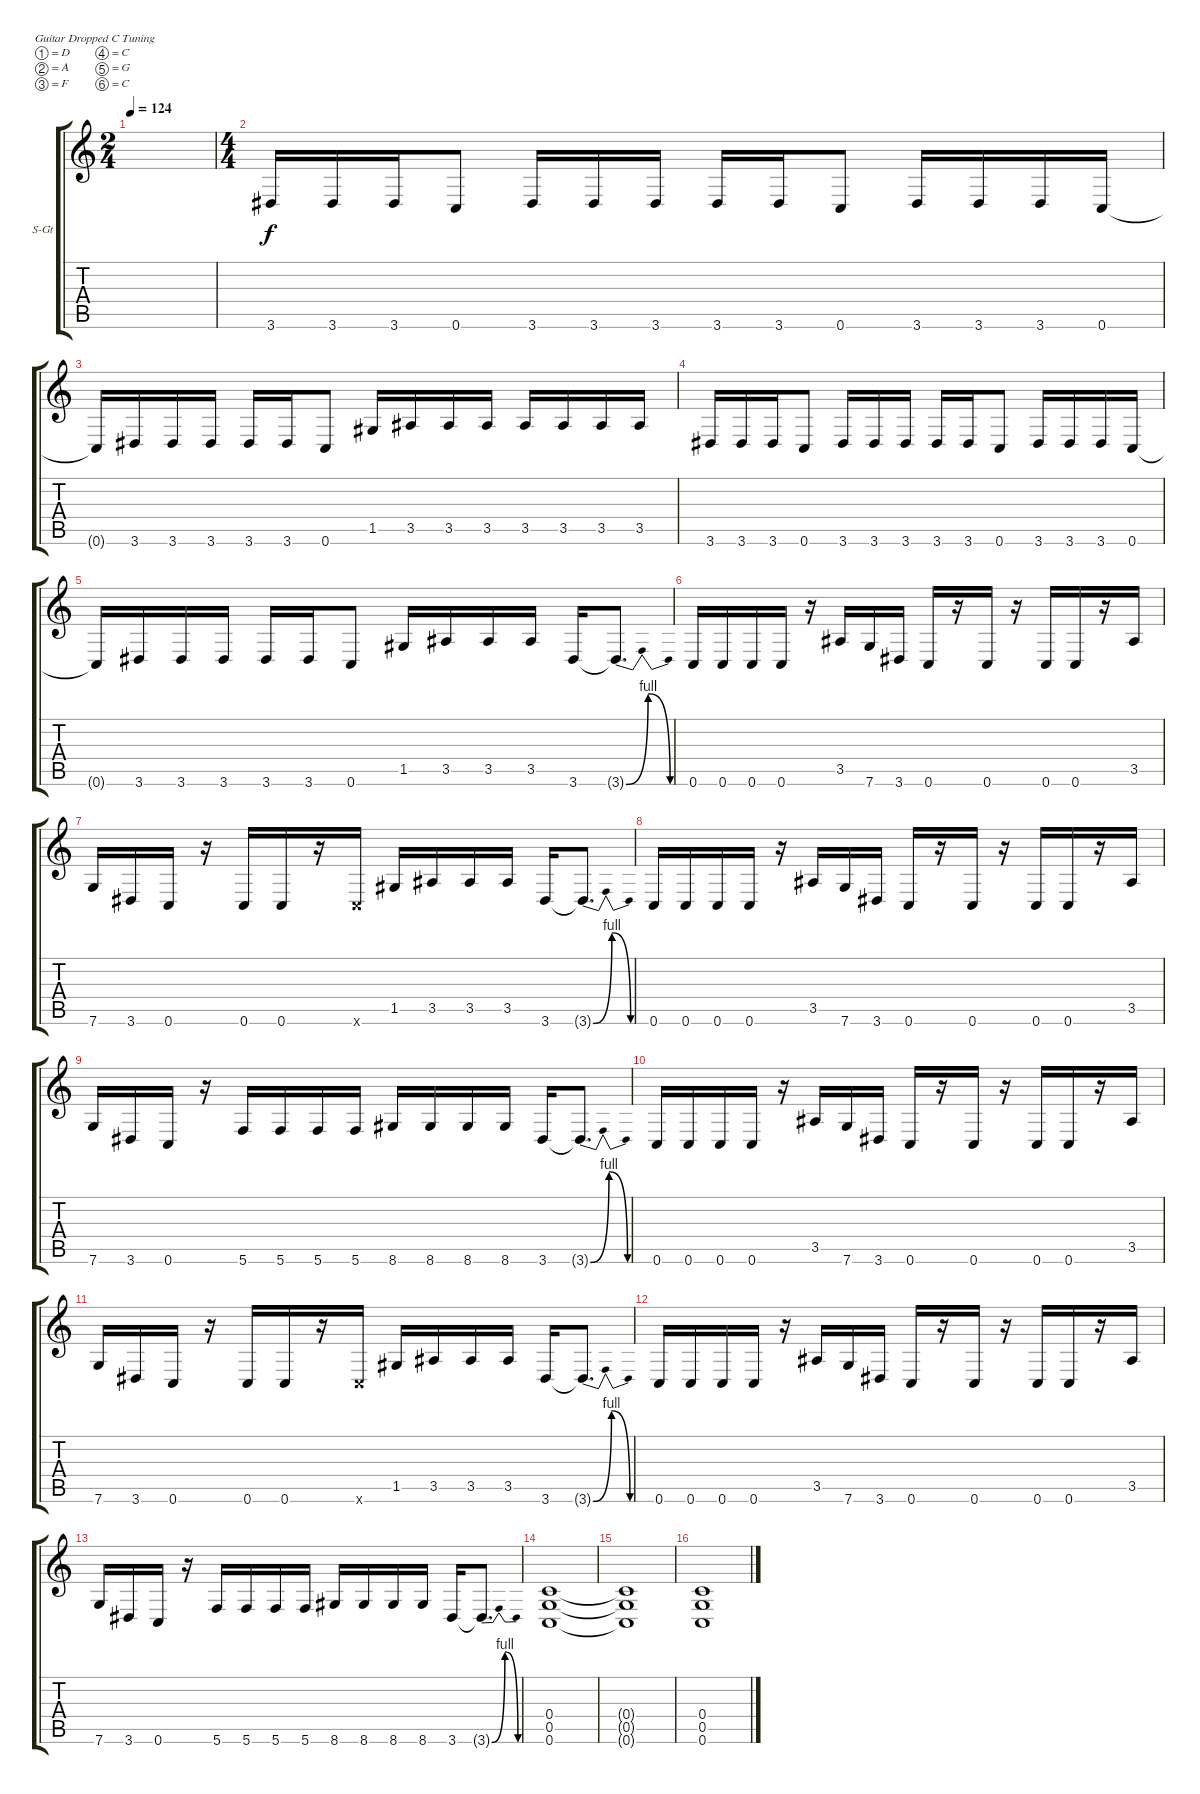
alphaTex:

\defaultSystemsLayout 4
\bracketExtendMode groupsimilarinstruments
\firstSystemTrackNameOrientation horizontal
\otherSystemsTrackNameOrientation horizontal
\track ("Guitar Left" "S-Gt") {instrument acousticguitarsteel}
\staff {score tabs}
\tuning (D4 A3 F3 C3 G2 C2)
\ts (2 4)
\tempo 124
\clef g2
\ks c
|
\ts (4 4)
3.6.16 3.6.16 3.6.16 0.6.8 3.6.16 3.6.16 3.6.16 3.6.16 3.6.16 0.6.8 3.6.16 3.6.16 3.6.16 0.6.16 |
0.6{t}.16 3.6.16 3.6.16 3.6.16 3.6.16 3.6.16 0.6.8 1.5.16 3.5.16 3.5.16 3.5.16 3.5.16 3.5.16 3.5.16 3.5.16 |
3.6.16 3.6.16 3.6.16 0.6.8 3.6.16 3.6.16 3.6.16 3.6.16 3.6.16 0.6.8 3.6.16 3.6.16 3.6.16 0.6.16 |
0.6{t}.16 3.6.16 3.6.16 3.6.16 3.6.16 3.6.16 0.6.8 1.5.16 3.5.16 3.5.16 3.5.16 3.6.16 3.6{be (bendrelease 0 0 10.2 4 20.4 4 30.599999999999998 0) t}.8{d} |
0.6.16 0.6.16 0.6.16 0.6.16 r.16 3.5.16 7.6.16 3.6.16 0.6.16 r.16 0.6.16 r.16 0.6.16 0.6.16 r.16 3.5.16 |
7.6.16 3.6.16 0.6.16 r.16 0.6.16 0.6.16 r.16 0.6{x}.16 1.5.16 3.5.16 3.5.16 3.5.16 3.6.16 3.6{be (bendrelease 0 0 10.2 4 20.4 4 30.599999999999998 0) t}.8{d} |
0.6.16 0.6.16 0.6.16 0.6.16 r.16 3.5.16 7.6.16 3.6.16 0.6.16 r.16 0.6.16 r.16 0.6.16 0.6.16 r.16 3.5.16 |
7.6.16 3.6.16 0.6.16 r.16 5.6.16 5.6.16 5.6.16 5.6.16 8.6.16 8.6.16 8.6.16 8.6.16 3.6.16 3.6{be (bendrelease 0 0 10.2 4 20.4 4 30.599999999999998 0) t}.8{d} |
0.6.16 0.6.16 0.6.16 0.6.16 r.16 3.5.16 7.6.16 3.6.16 0.6.16 r.16 0.6.16 r.16 0.6.16 0.6.16 r.16 3.5.16 |
7.6.16 3.6.16 0.6.16 r.16 0.6.16 0.6.16 r.16 0.6{x}.16 1.5.16 3.5.16 3.5.16 3.5.16 3.6.16 3.6{be (bendrelease 0 0 10.2 4 20.4 4 30.599999999999998 0) t}.8{d} |
0.6.16 0.6.16 0.6.16 0.6.16 r.16 3.5.16 7.6.16 3.6.16 0.6.16 r.16 0.6.16 r.16 0.6.16 0.6.16 r.16 3.5.16 |
7.6.16 3.6.16 0.6.16 r.16 5.6.16 5.6.16 5.6.16 5.6.16 8.6.16 8.6.16 8.6.16 8.6.16 3.6.16 3.6{be (bendrelease 0 0 10.2 4 20.4 4 30.599999999999998 0) t}.8{d} |
(0.6 0.5 0.4).1 |
(0.4{t} 0.5{t} 0.6{t}).1 |
(0.6 0.5 0.4).1
